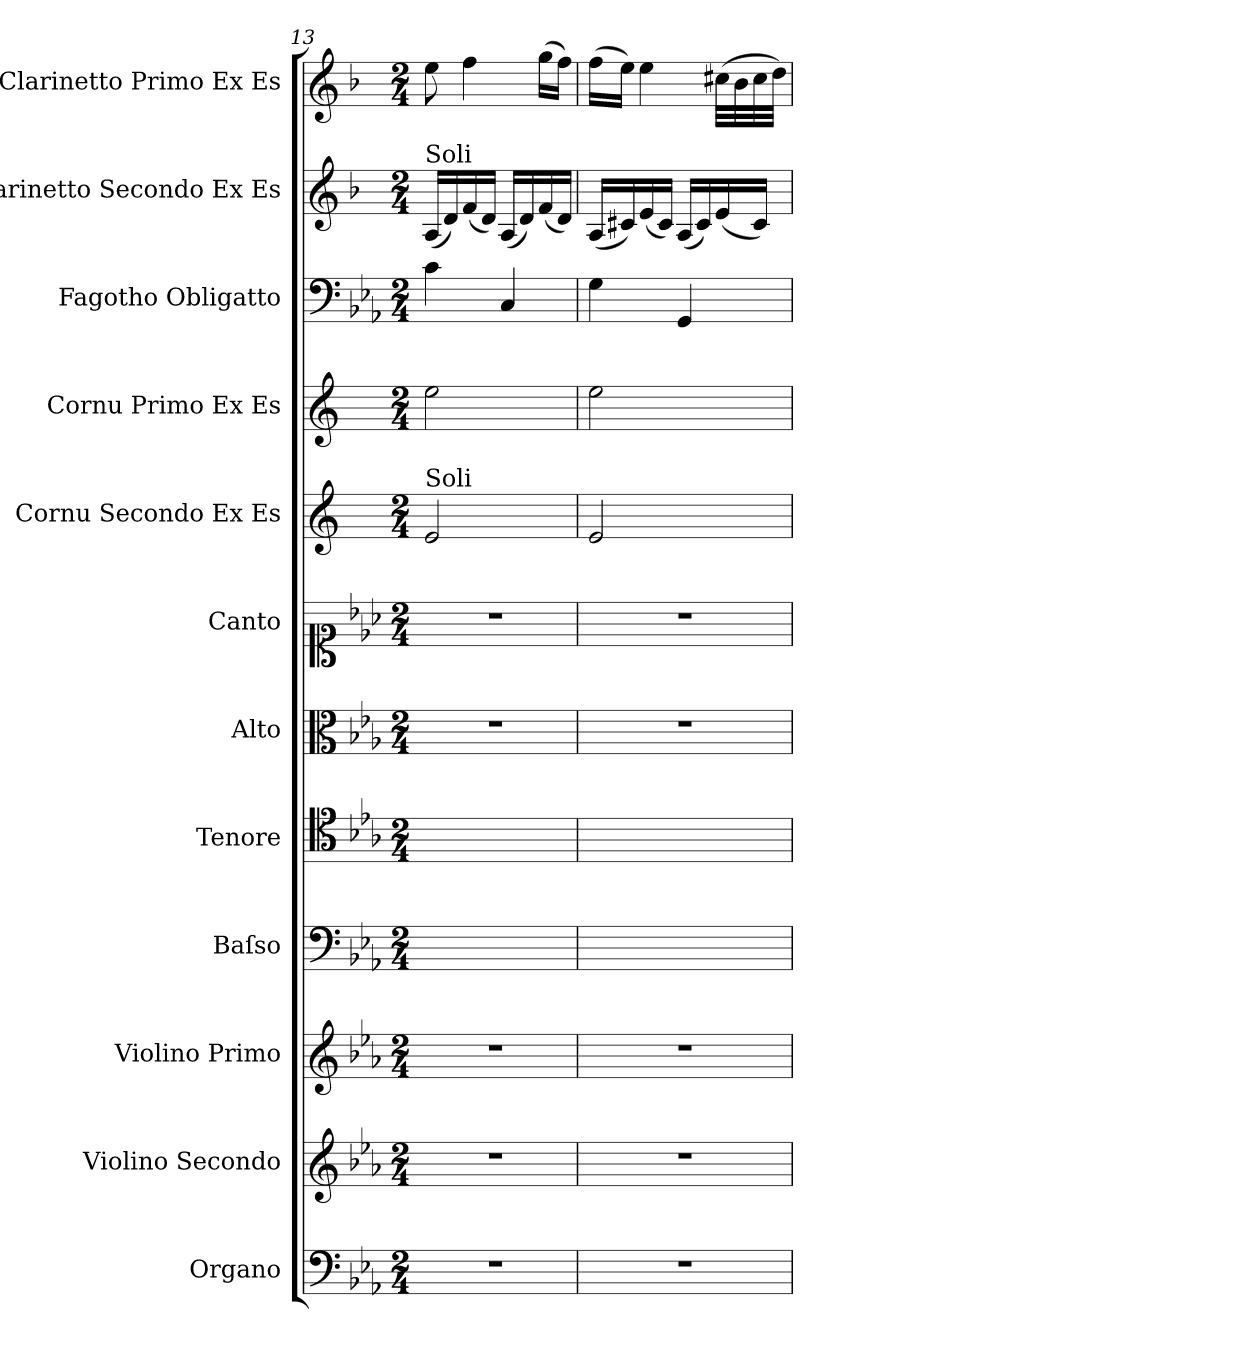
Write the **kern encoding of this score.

**kern	**kern	**kern	**kern	**kern	**kern	**kern	**kern	**kern	**kern	**kern	**kern
*part12	*part11	*part10	*part9	*part8	*part7	*part6	*part5	*part4	*part3	*part2	*part1
*staff12	*staff11	*staff10	*staff9	*staff8	*staff7	*staff6	*staff5	*staff4	*staff3	*staff2	*staff1
*I"Organo	*I"Violino Secondo	*I"Violino Primo	*I"Baſso	*I"Tenore	*I"Alto	*I"Canto	*I"Cornu Secondo Ex Es	*I"Cornu Primo Ex Es	*I"Fagotho Obligatto	*I"Clarinetto Secondo Ex Es	*I"Clarinetto Primo Ex Es
*I'Org	*	*I'Vno I	*I'B.	*I'T.	*I'A.	*I'C.	*	*I'Cor I	*I'Fag.	*	*I'Cor I
*clefF4	*clefG2	*clefG2	*clefF4	*clefC4	*clefC3	*clefC1	*clefG2	*clefG2	*clefF4	*clefG2	*clefG2
*	*	*	*	*	*	*	*ITrd5c9	*ITrd5c9	*	*ITrd1c2	*ITrd1c2
*k[b-e-a-]	*k[b-e-a-]	*k[b-e-a-]	*k[b-e-a-]	*k[b-e-a-]	*k[b-e-a-]	*k[b-e-a-]	*k[b-e-a-]	*k[b-e-a-]	*k[b-e-a-]	*k[b-e-a-]	*k[b-e-a-]
*c:	*c:	*c:	*c:	*c:	*c:	*c:	*c:	*c:	*c:	*c:	*c:
*M2/4	*M2/4	*M2/4	*M2/4	*M2/4	*M2/4	*M2/4	*M2/4	*M2/4	*M2/4	*M2/4	*M2/4
=13	=13	=13	=13	=13	=13	=13	=13	=13	=13	=13	=13
!	!	!	!	!	!	!	!	!	!	!LO:TX:a:t=Soli	!
!	!	!	!	!	!	!	!LO:TX:a:t=Soli	!	!	!	!
2r	2r	2r	2ryy	2ryy	2r	2r	2G/	2g\	4c\	(16G/LL	8dd\
.	.	.	.	.	.	.	.	.	.	16c/)	.
.	.	.	.	.	.	.	.	.	.	(16e-/	4ee-\
.	.	.	.	.	.	.	.	.	.	16c/JJ)	.
.	.	.	.	.	.	.	.	.	4C/	(16G/LL	.
.	.	.	.	.	.	.	.	.	.	16c/)	.
.	.	.	.	.	.	.	.	.	.	(16e-/	(16ff\LL
.	.	.	.	.	.	.	.	.	.	16c/JJ)	16ee-\JJ)
=14	=14	=14	=14	=14	=14	=14	=14	=14	=14	=14	=14
2r	2r	2r	2ryy	2ryy	2r	2r	2G/	2g\	4G\	(16G/LL	(16ee-\LL
.	.	.	.	.	.	.	.	.	.	16Bn/)	16dd\JJ)
.	.	.	.	.	.	.	.	.	.	(16d/	4dd\
.	.	.	.	.	.	.	.	.	.	16B/JJ)	.
.	.	.	.	.	.	.	.	.	4GG/	(16G/LL	.
.	.	.	.	.	.	.	.	.	.	16B/)	.
.	.	.	.	.	.	.	.	.	.	(16d/	(32bn\LLL
.	.	.	.	.	.	.	.	.	.	.	32a-\
.	.	.	.	.	.	.	.	.	.	16B/JJ)	32b\
.	.	.	.	.	.	.	.	.	.	.	32cc\JJJ)
=	=	=	=	=	=	=	=	=	=	=	=
*-	*-	*-	*-	*-	*-	*-	*-	*-	*-	*-	*-
